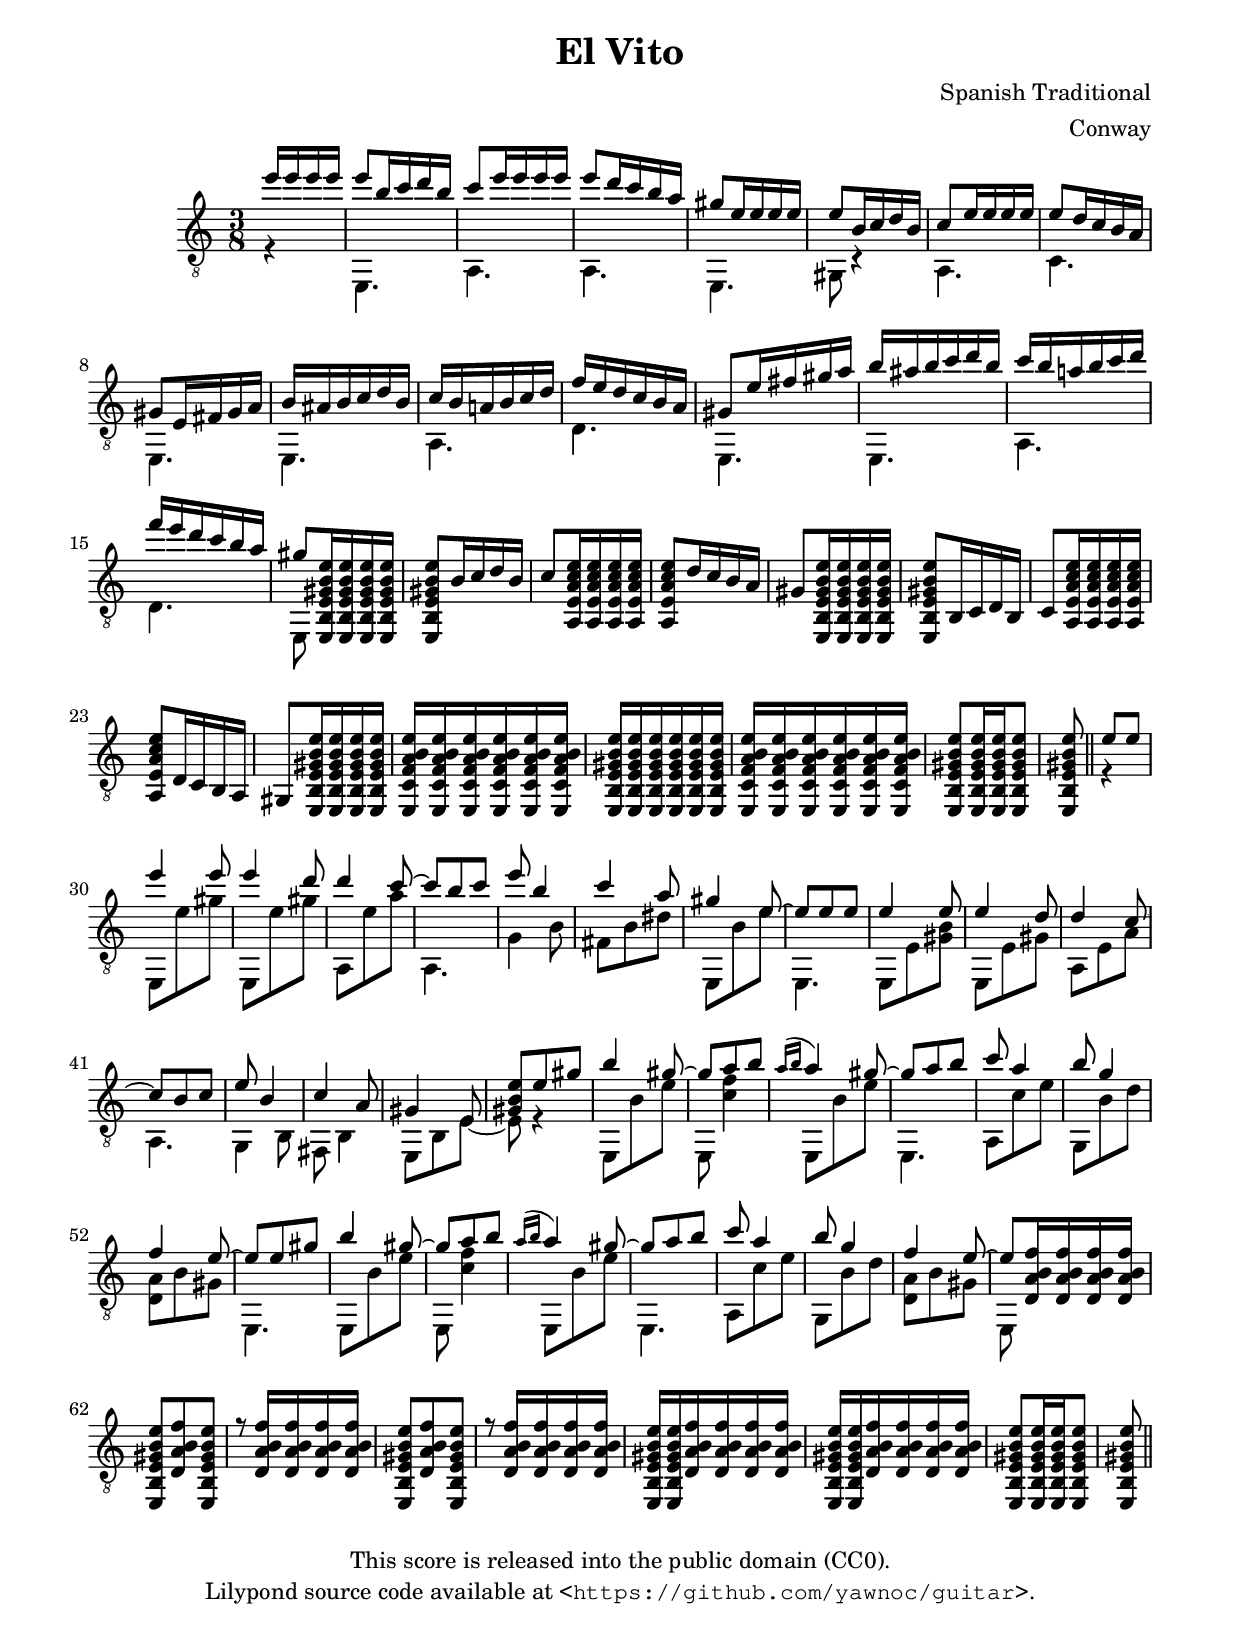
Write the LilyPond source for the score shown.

\version "2.18.2"


%%%%%%%%%%%%%%%%%%%%%%%%%%%%%%%%%%%%%%%%%%%%%%%%%%%%%%%%%%%%%%%%
% General
%%%%%%%%%%%%%%%%%%%%%%%%%%%%%%%%%%%%%%%%%%%%%%%%%%%%%%%%%%%%%%%%

\paper {
  top-margin = 1.5\cm
  left-margin = 1.5\cm
  right-margin = 1.5\cm
  bottom-margin = 1.5\cm
  ragged-last-bottom = ##f
  footnote-separator-markup = \markup { \vspace #1.5 }
}

globalSettings = {
  \accidentalStyle modern
  \compressFullBarRests
  \mergeDifferentlyHeadedOn
  \mergeDifferentlyDottedOn
  \numericTimeSignature
  \pointAndClickOff
  \override TextScript.extra-offset = #'(0 . 0.7)
  \override Score.FootnoteItem.annotation-line = ##f
}

origin-url = "https://github.com/yawnoc/guitar"

\header {
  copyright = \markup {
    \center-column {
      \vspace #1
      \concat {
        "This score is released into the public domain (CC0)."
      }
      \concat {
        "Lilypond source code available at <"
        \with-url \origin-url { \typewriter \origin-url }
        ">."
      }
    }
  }
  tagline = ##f
}

triplet = #(define-music-function
  (parser location music) (ly:music?)
  #{
    \tuplet 3/2 { $music }
  #}
)

tripletDuple = #(define-music-function
  (parser location music) (ly:music?)
  #{
    \tuplet 6/4 { $music }
  #}
)

overrideBeamedStemLengths = #(define-scheme-function
  (parser location lengths) (list?)
  #{
    \override Stem.details.beamed-lengths = $lengths
  #}
)
revertBeamedStemLengths = { \revert Stem.details.beamed-lengths }

overrideBeamVerticalPositions = #(define-scheme-function
  (parser location positions) (pair?)
  #{
    \override Beam.positions = $positions
  #}
)

%%%%%%%%%%%%%%%%%%%%%%%%%%%%%%%%%%%%%%%%%%%%%%%%%%%%%%%%%%%%%%%%
% Semantic bar lines
%%%%%%%%%%%%%%%%%%%%%%%%%%%%%%%%%%%%%%%%%%%%%%%%%%%%%%%%%%%%%%%%

barLineGoto = { \bar "||" }
barLineKeyChange = { \bar "||" }
barLineEnd = { \bar "|." }

%%%%%%%%%%%%%%%%%%%%%%%%%%%%%%%%%%%%%%%%%%%%%%%%%%%%%%%%%%%%%%%%
% Guitar notation
%%%%%%%%%%%%%%%%%%%%%%%%%%%%%%%%%%%%%%%%%%%%%%%%%%%%%%%%%%%%%%%%

stringNumbersAbove = { \set stringNumberOrientations = #'(up) }
stringNumbersBelow = { \set stringNumberOrientations = #'(down) }

fingeringAbove = { \set fingeringOrientations = #'(up) }
fingeringBelow = { \set fingeringOrientations = #'(down) }
fingeringAleft = { \set fingeringOrientations = #'(left) }
fingeringAright = { \set fingeringOrientations = #'(right) }

startGraceMusic = {
  <>(
  \override Fingering.font-size = -6
}
stopGraceMusic = {
  \revert Fingering.font-size
  <>)
}

overrideHorizontalShift = #(define-scheme-function
  (parser location distance) (number?)
  #{
    \override NoteColumn.force-hshift = $distance
  #}
)
revertHorizontalShift = { \revert NoteColumn.force-hshift }

barreSpan = #(define-music-function
  (parser location label offsetPair music)
  (string? (pair? (cons 0 0)) ly:music?)
  (let
    (
      (elements (extract-named-music music '(NoteEvent EventChord)))
    )
    (if
      (pair? elements)
      (let
        (
          (first-element (first elements))
          (last-element (last elements))
        )
        (set!
          (ly:music-property first-element 'articulations)
          (cons
            (make-music 'TextSpanEvent 'span-direction -1)
            (ly:music-property first-element 'articulations)
          )
        )
        (set!
          (ly:music-property last-element 'articulations)
          (cons
            (make-music 'TextSpanEvent 'span-direction 1)
            (ly:music-property last-element 'articulations)
          )
        )
      )
    )
  )
  #{
    \once \override TextSpanner.font-shape = #'upright
    \once \override TextSpanner.style = #'line
    \once \override TextSpanner.extra-offset = #offsetPair
    \once \override TextSpanner.bound-details = #`(
      (left
        (text . ,#{ \markup { \raise #-0.7 { #label \hspace #0.7 }} #})
        (Y . 0)
        (padding . -0.8)
        (attach-dir . -2)
      )
      (right
        (text . ,#{ \markup { \draw-line #'(0 . -1.3) } #}) ;; draw hook
        (Y . 0)
        (padding . -0.5)
        (attach-dir . 2)
      )
    )
    \once \override TextSpanner #'after-line-breaking = #(lambda (grob)
      (let*
        (
          (originalGrob (ly:grob-original grob))
          (splitGrobs (ly:spanner-broken-into originalGrob))
        )
        (if
          (and
            (>= (length splitGrobs) 2)
            (not (eq? (car (last-pair splitGrobs)) grob))
          )
          (begin
            (ly:grob-set-nested-property! grob
              '(bound-details right text)
              #{ \markup { \draw-line #'(0 . 0) } #} ;; suppress draw hook
            )
            (ly:grob-set-property! grob
              'extra-offset
              (cons
                (car offsetPair)
                (+ (cdr offsetPair) 0.7) ;; correction for suppressed hook
              )
            )
            (ly:grob-set-nested-property! grob
              '(bound-details right padding)
              #'-3 ;; increase spanner length
            )
          )
        )
      )
    )
    $music
  #}
)

barre = #(define-scheme-function
  (parser location label) (string?)
  #{
    \markup {
      \center-align {
        \hspace #0.7
        $label
      }
    }
  #}
)

nudgeNextBarre = #(define-scheme-function
  (parser location distance) (number?)
  #{
    \once \override TextScript.X-offset = $distance
  #}
)

position = #(define-scheme-function
  (parser location label) (string?)
  #{
    \markup {
      \center-align {
        \hspace #0.5
        $label
      }
    }
  #}
)

#(define-markup-command
  (markupString layout properties stringNumber) (markup?)
  (interpret-markup layout properties
    #{
      \markup \circle { \bold #stringNumber }
    #}
  )
)

#(define-markup-command
  (resonatesOn layout properties note stringNumber) (markup? markup?)
  (interpret-markup layout properties
    #{
      \markup { #note "resonates on" \markupString #stringNumber }
    #}
  )
)

%%%%%%%%%%%%%%%%%%%%%%%%%%%%%%%%%%%%%%%%%%%%%%%%%%%%%%%%%%%%%%%%
% Goto statements
%%%%%%%%%%%%%%%%%%%%%%%%%%%%%%%%%%%%%%%%%%%%%%%%%%%%%%%%%%%%%%%%

overrideGotoVisibility = {
  \once \override Score.RehearsalMark #'break-visibility = #'#(#t #t #f)
}

makeGotoMark = #(define-scheme-function
  (parser location label) (string?)
  #{
    \mark \markup { \small \italic $label }
  #}
)

simultaneousMarkSeparator = {
  \cadenzaOn
    s1073741824 % stupid, but works
  \cadenzaOff
}

coda = {
  \overrideGotoVisibility
  \mark \markup { \musicglyph #"scripts.coda" }
}

fine = {
  \overrideGotoVisibility
  \makeGotoMark Fine
}

dcAlCoda = {
  \overrideGotoVisibility
  \makeGotoMark "D.C. al Coda"
}

dcAlFine = {
  \overrideGotoVisibility
  \makeGotoMark "D.C. al Fine"
}

toCoda = {
  \overrideGotoVisibility
  \makeGotoMark "to Coda"
}



\header {
  title = "El Vito"
  composer = "Spanish Traditional"
  arranger = "Conway"
}


initialSignatures = {
  \clef "treble_8"
  \key a \minor
  \time 3/8
}


highVoiceMusic = {
  
  \globalSettings
  
  % Main theme high
  \partial 4
  \relative c'' {
    e16 e e e |
    e8 b16 c d b |
    c8 e16 e e e |
    e8 d16 c b a |
    gis8
  }
  
  % Main theme low
  \barNumberCheck #4
  \relative c' {
    e16 e e e |
    e8 b16 c d b |
    c8 e16 e e e |
    e8 d16 c b a |
    gis8
  }
  
  % Scale run low
  \barNumberCheck #8
  \relative c {
    e16 fis gis a |
    b ais b c d b |
    c b a b c d |
    f e d c b a |
    gis8
  }
  
  % Scale run high
  \barNumberCheck #12
  \relative c' {
    e16 fis gis a |
    b ais b c d b |
    c b a b c d |
    f e d c b a |
    gis8
  }
  
  % Strummed main theme high
  \barNumberCheck #16
  \relative c' {
    <e b gis e b e,>16
      <e b gis e b e,>
      <e b gis e b e,>
      <e b gis e b e,> |
    <e b gis e b e,>8 b16 c d b |
    c8
      <e c a e a,>16
      <e c a e a,>
      <e c a e a,>
      <e c a e a,>
    <e c a e a,>8 d16 c b a |
    gis8
  }
  
  % Strummed main theme low
  \barNumberCheck #20
  \relative c' {
    <e b gis e b e,>16
      <e b gis e b e,>
      <e b gis e b e,>
      <e b gis e b e,> |
    <e b gis e b e,>8 b,16 c d b |
    c8
      <e' c a e a,>16
      <e c a e a,>
      <e c a e a,>
      <e c a e a,>
    <e c a e a,>8 d,16 c b a |
    gis8
  }
  
  % Strummed interlude
  \barNumberCheck #24
  \relative c' {
    <e b gis e b e,>16
      <e b gis e b e,>
      <e b gis e b e,>
      <e b gis e b e,> |
    <e b a f c e,>
      <e b a f c e,>
      <e b a f c e,>
      <e b a f c e,>
      <e b a f c e,>
      <e b a f c e,> |
    <e b gis e b e,>
      <e b gis e b e,>
      <e b gis e b e,>
      <e b gis e b e,>
      <e b gis e b e,>
      <e b gis e b e,> |
    <e b a f c e,>
      <e b a f c e,>
      <e b a f c e,>
      <e b a f c e,>
      <e b a f c e,>
      <e b a f c e,> |
    <e b gis e b e,>8
      <e b gis e b e,>16
      <e b gis e b e,>
      <e b gis e b e,>8 |
    <e b gis e b e,>8
      \bar "||"
  }
  
  % Lyrical theme high
  \barNumberCheck #29
  \relative c' {
    e8 e |
    e'4 e8 |
    e4 d8 |
    d4 c8~ |
    c b c |
    e b4 |
    c4 a8 |
    gis4 e8~ |
    e
  }
  
  % Lyrical theme low
  \barNumberCheck #37
  \relative c' {
    e8 e |
    e4 e8 |
    e4 d8 |
    d4 c8~ |
    c b c |
    e b4 |
    c4 a8 |
    gis4 e8 |
    <gis b e>
  }
  
  % Bull-fighting theme
  \barNumberCheck 45
  \relative c' {
    e8 gis |
    b4 gis8~ |
    gis8 a b |
    \grace { a16( b } a4) gis8~ |
    gis8 a b |
    c8 a4 |
    b8 g4 |
    f4 e8~ |
    e8
  }
  
  % Bull-fighting theme again
  \barNumberCheck 53
  \relative c' {
    e8 gis |
    b4 gis8~ |
    gis8 a b |
    \grace { a16( b } a4) gis8~ |
    gis8 a b |
    c8 a4 |
    b8 g4 |
    f4 e8~ |
    e8
  }
  
  % Returning strummed interlude
  \barNumberCheck 61
  \relative c' {
    <f b, a d,>16
      <f b, a d,>
      <f b, a d,>
      <f b, a d,> |
    <e b gis e b e,>8
      <f b, a d,>
      <e b gis e b e,> |
    r8
      <f b, a d,>16
      <f b, a d,>
      <f b, a d,>
      <f b, a d,> |
    <e b gis e b e,>8
      <f b, a d,>
      <e b gis e b e,> |
    r8
      <f b, a d,>16
      <f b, a d,>
      <f b, a d,>
      <f b, a d,> |
    <e b gis e b e,>16
      <e b gis e b e,>
      <f b, a d,>
      <f b, a d,>
      <f b, a d,>
      <f b, a d,> |
    <e b gis e b e,>16
      <e b gis e b e,>
      <f b, a d,>
      <f b, a d,>
      <f b, a d,>
      <f b, a d,> |
    <e b gis e b e,>8
      <e b gis e b e,>16
      <e b gis e b e,>
      <e b gis e b e,>8 |
    <e b gis e b e,>8
      \bar "||"
  }
  
}


lowVoiceMusic = {
  
  \globalSettings
  
  % Main theme high
  \partial 4
  \relative c, {
    r4 |
    e4. |
    a |
    a |
    e |
  }
  
  % Main theme low
  \barNumberCheck #5
  \relative c {
    gis8 r4 |
    a4. |
    c |
    e, |
  }
  
  % Scale run low
  \barNumberCheck #9
  \relative c, {
    e4. |
    a |
    d |
    e, |
  }
  
  % Scale run high
  \barNumberCheck #13
  \relative c, {
    e4. |
    a |
    d |
    e,8
  }
  
  % Strummed main theme high
  \barNumberCheck #16
  {
    s4 |
    s4. * 3 |
    s8
  }
  
  % Strummed main theme low
  \barNumberCheck #20
  {
    s4 |
    s4. * 3 |
    s8
  }
  
  % Strummed interlude
  \barNumberCheck #24
  {
    s4 |
    s4. * 4 |
    s8
  }
  
  % Lyrical theme high
  \barNumberCheck #29
  \relative c, {
    r4 |
    e8 e'' gis |
    e,, e'' gis |
    a,, e'' a |
    a,,4. |
    g'4 b8 |
    fis b dis |
    e,, b'' e |
    e,,4. |
  }
  
  % Lyrical theme low
  \barNumberCheck #38
  \relative c, {
    e8 e' <gis b> |
    e, e' gis |
    a, e' a |
    a,4. |
    g4 b8 |
    fis8 b4 |
    e,8 b' e~ |
    e
  }
  
  % Bull-fighting theme
  \barNumberCheck 45
  \relative c, {
    r4 |
    e8 b'' e |
    e,, <c'' f>4 |
    e,,8 b'' e |
    e,,4. |
    a8 c' e |
    g,, b' d |
    <a d,> b gis |
    e,4. |
  }
  
  % Bull-fighting theme again
  \barNumberCheck 54
  \relative c, {
    e8 b'' e |
    e,, <c'' f>4 |
    e,,8 b'' e |
    e,,4. |
    a8 c' e |
    g,, b' d |
    <a d,> b gis |
    e,8
  }
  
}


allMusic = {
  \initialSignatures
  <<
    << \highVoiceMusic >>
      \\
    << \lowVoiceMusic >>
  >>
}


\score {
  \allMusic
}
